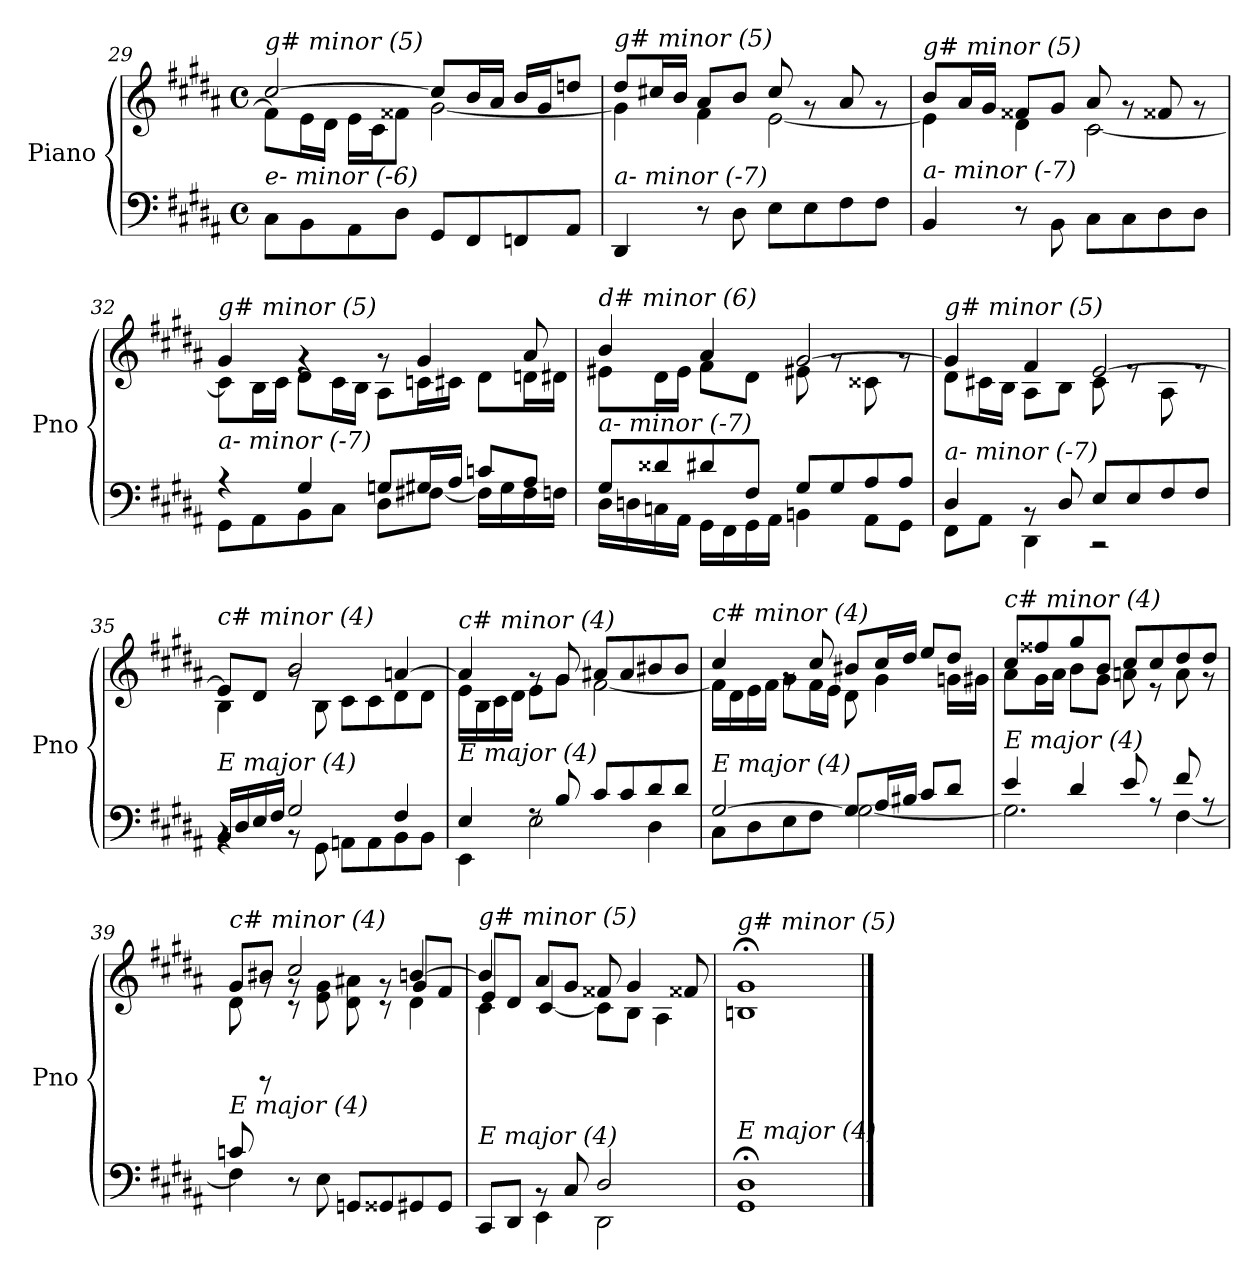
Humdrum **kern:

**kern	**kern
*part1	*part1
*staff2	*staff1
*I"Piano	*
*I'Pno	*
!!LO:LB:g=z
*clefF4	*clefG2
*k[f#c#g#d#a#]	*k[f#c#g#d#a#]
*M4/4	*M4/4
*met(c)	*met(c)
=29	=29
*	*^
!	!LO:TX:i:t=g# minor (5)	!
!LO:TX:i:t=e- minor (-6)	!	!
8C#\L	[2cc#/	8f#\L]
8BB\	.	16e\L
.	.	16d#\JJ
8AA#\	.	16e\LL
.	.	16c#\J
8D#\J	.	8f##X\J
8GG#/L	8cc#/L]	[2g#\
8FF#/	16b/L	.
.	16a#/JJ	.
8FFni/	16b/LL	.
.	16g#/J	.
8AA#/J	8ddni/J	.
!!LO:LB:g=z	!!
=30	=30	=30
!	!LO:TX:i:t=g# minor (5)	!
!LO:TX:i:t=a- minor (-7)	!	!
4DD#/	8dd#/L	4g#\]
.	16cc#X/L	.
.	16b/JJ	.
8r	8a#/L	4f#\
8D#\	8b/J	.
8E\L	8cc#/	[2e\
8E\	8rg	.
8F#\	8a#/	.
8F#\J	8rg	.
=31	=31	=31
!	!LO:TX:i:t=g# minor (5)	!
!LO:TX:i:t=a- minor (-7)	!	!
4BB/	8b/L	4e\]
.	16a#/L	.
.	16g#/JJ	.
8r	8f##X/L	4d#\
8BB\	8g#/J	.
8C#\L	8a#/	[2c#\
8C#\	8rg	.
8D#\	8f##X/	.
8D#\J	8rg	.
=32	=32	=32
*^	*	*
!	!	!LO:TX:i:t=g# minor (5)	!
!LO:TX:i:t=a- minor (-7)	!	!	!
4r	8GG#\L	4g#/	8c#\L]
.	8AA#\	.	16B\L
.	.	.	16c#\JJ
4G#/	8BB\	4rg	8d#\L
.	8C#\J	.	16c#\L
.	.	.	16B\JJ
8Gni/L	8D#\L	8rg	8A#\L
16G#/L	[8F#X\J	4g#/	16cni\L
16A#/JJ	.	.	16c#\JJ
8cni/L	16F#\LL]	.	8d#\L
.	16G#\	.	.
8A#/J	16F#\	8a#/	16dni\L
.	16Fni\JJ	.	16d#\JJ
!!LO:LB:g=z	!!
=33	=33	=33	=33
!	!	!LO:TX:i:t=d# minor (6)	!
!LO:TX:i:t=a- minor (-7)	!	!	!
8G#/L	16D#\LL	4b/	8e#X\L
.	16Dni\	.	.
8d##Xi/	16Cni\	.	16d#\L
.	16AA#\JJ	.	16e#\JJ
8d#/	16GG#\LL	4a#/	8f#\L
.	16FF#\	.	.
8F#/J	16GG#\	.	8d#\J
.	16AA#\JJ	.	.
8G#/L	4BBn\	[2g#/	8e#X\
8G#/	.	.	8rg
8A#/	8AA#\L	.	8c##X\
8A#/J	8GG#\J	.	8rg
=34	=34	=34	=34
!	!	!LO:TX:i:t=g# minor (5)	!
!LO:TX:i:t=a- minor (-7)	!	!	!
4D#/	8FF#\L	4g#/]	8d#\L
.	8AA#\J	.	16c#X\L
.	.	.	16B\JJ
8rBB	4DD#\	4f#/	8A#\L
8D#/	.	.	8B\J
8E/L	2r	[2e/	8c#\
8E/	.	.	8re
8F#/	.	.	8A#\
8F#/J	.	.	8re
=35	=35	=35	=35
!	!	!LO:TX:i:t=c# minor (4)	!
!LO:TX:i:t=E major (4)	!	!	!
16BB/LL	4rBB	8e/L]	4B\
16D#/	.	.	.
16E/	.	8d#/J	.
16F#/JJ	.	.	.
2G#/	8rBB	2b/	8rg
.	8GG#\	.	8B\
.	8AAn\L	.	8c#\L
.	8AA\	.	8c#\
4F#/	8BB\	[4an/	8d#\
.	8BB\J	.	8d#\J
!!LO:LB:g=z	!!
=36	=36	=36	=36
!	!	!LO:TX:i:t=c# minor (4)	!
!LO:TX:i:t=E major (4)	!	!	!
4E/	4EE\	4a/]	16e\LL
.	.	.	16B\
.	.	.	16c#\
.	.	.	16d#\JJ
8rF	2E\	8rg	8e\L
8B/	.	8g#/	8g#\J
8c#/L	.	8a#X/L	[2f#\
8c#/	.	8a#/	.
8d#/	4D#\	8b#X/	.
8d#/J	.	8b#/J	.
=37	=37	=37	=37
!	!	!LO:TX:i:t=c# minor (4)	!
!LO:TX:i:t=E major (4)	!	!	!
[2G#/	8C#\L	4cc#/	16f#\LL]
.	.	.	16d#\
.	8D#\	.	16e\
.	.	.	16f#\JJ
.	8E\	8rg	8g#\L
.	8F#\J	8cc#/	16f#\L
.	.	.	16e\JJ
8G#/L]	[2G#\	8b#X/L	8d#\
16A#/L	.	16cc#/L	4g#\
16B#Xj/JJ	.	16dd#/JJ	.
8c#/L	.	8ee/L	.
8d#/J	.	8dd#/J	16gni\LL
.	.	.	16g#\JJ
=38	=38	=38	=38
!	!	!LO:TX:i:t=c# minor (4)	!
!LO:TX:i:t=E major (4)	!	!	!
4e/	2.G#\]	8cc#/L	8a#\L
.	.	8ff##X/	16g#\L
.	.	.	16a#\JJ
4d#/	.	8gg#/	8b\L
.	.	8b/J	8g#\J
8e/	.	8cc#/L	8an\
8rA	.	8cc#/	8r
8f#/	[4F#\	8dd#/	8a\
8rA	.	8dd#/J	8r
!!LO:PB:g=z
=39	=39	=39	=39
*	*^	*^	*^
!	!	!	!LO:TX:i:t=c# minor (4)	!	!	!
!LO:TX:i:t=E major (4)	!	!	!	!	!	!
8cni/	4ryy	4F#\]	8g#/L	8d#\	8ryy	4ryy
4ryy	.	.	8b#X/J	8rg	8rCC	.
.	8r	2.ryy	2cc#/	8rg	8rc	2.ryy
4ryy	8E\	.	.	8e\ 8g#\	4ryy	.
.	8GGni/L	.	.	8d#\ 8a#X\	.	.
4.ryy	8GG##i/	.	.	8rg	8rc	.
.	8GG#/	.	[4bn/	4d#\	8g#/L	.
.	8GG#/J	.	.	.	8f#/J	.
=40	=40	=40	=40	=40	=40	=40
!	!	!	!LO:TX:i:t=g# minor (5)	!	!	!
!LO:TX:i:t=E major (4)	!	!	!	!	!	!
4ryy	8CC#/L	4ryy	4b/]	4c#\	8e/L	4ryy
.	8DD#/J	.	.	.	8d#/J	.
2.ryy	8rBB	4EE\	8a#/L	[4c#/	2.ryy	2.ryy
.	8C#/	.	8g#/J	.	.	.
.	2D#/	2DD#\	8f##X/	8c#\L]	.	.
.	.	.	4g#/	8B\J	.	.
.	.	.	.	4A#\	.	.
.	.	.	8f##X/	.	.	.
*v	*v	*v	*	*	*	*
*	*v	*v	*v	*v
=41	=41
!	!LO:TX:i:t=g# minor (5)
!LO:TX:i:t=E major (4)	!
1GG#; 1D#;	1Bn;< 1g#;<
==	==
*-	*-
